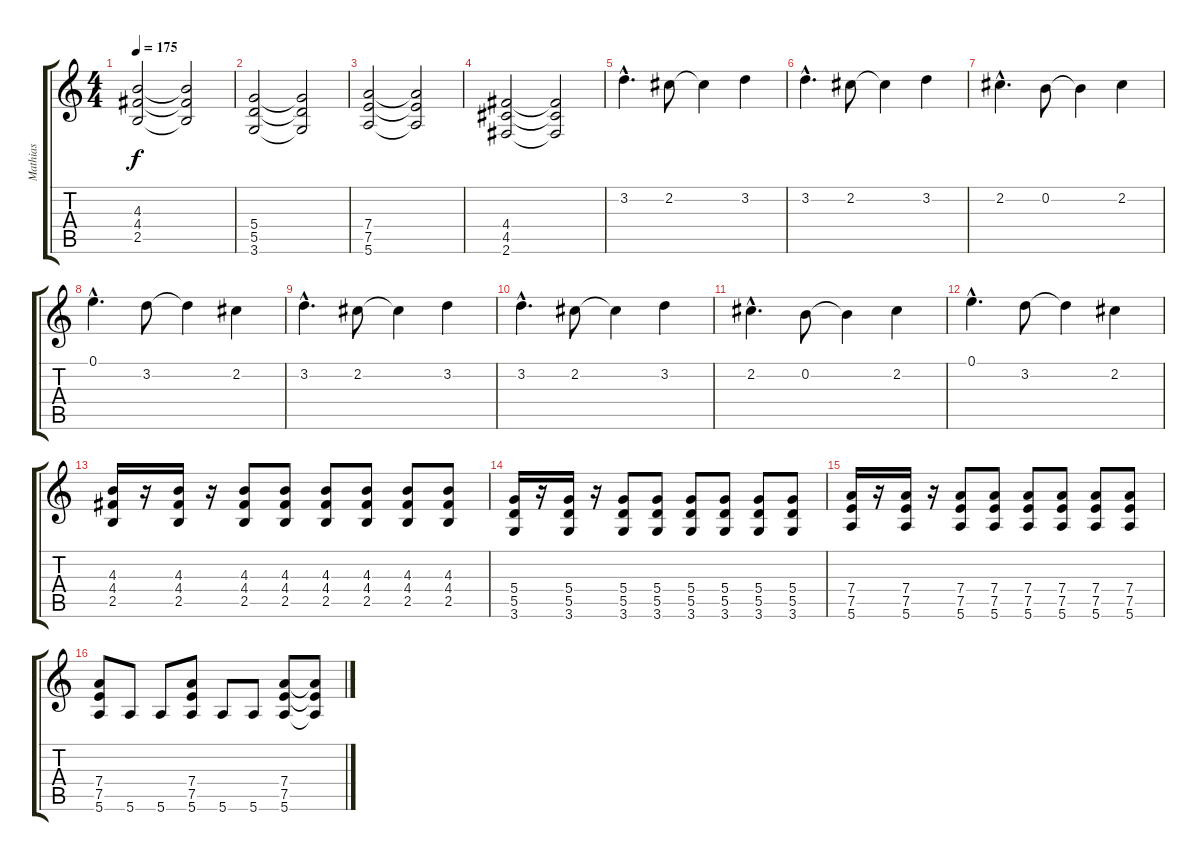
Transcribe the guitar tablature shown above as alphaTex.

\track ("Mathias" "Mathias") {instrument distortionguitar}
\staff {score tabs}
\tuning (E4 B3 G3 D3 A2 E2) {hide}
\ts (4 4)
\tempo 175
\clef g2
\ks c
(4.3 4.4 2.5).2{dy f} (4.3{t} 4.4{t} 2.5{t}).2 |
(5.4 5.5 3.6).2 (5.4{t} 5.5{t} 3.6{t}).2 |
(7.4 7.5 5.6).2 (7.4{t} 7.5{t} 5.6{t}).2 |
(4.4 4.5 2.6).2 (4.4{t} 4.5{t} 2.6{t}).2 |
3.2{hac}.4{d} 2.2.8 2.2{t}.4 3.2.4 |
3.2{hac}.4{d} 2.2.8 2.2{t}.4 3.2.4 |
2.2{hac}.4{d} 0.2.8 0.2{t}.4 2.2.4 |
0.1{hac}.4{d} 3.2.8 3.2{t}.4 2.2.4 |
3.2{hac}.4{d} 2.2.8 2.2{t}.4 3.2.4 |
3.2{hac}.4{d} 2.2.8 2.2{t}.4 3.2.4 |
2.2{hac}.4{d} 0.2.8 0.2{t}.4 2.2.4 |
0.1{hac}.4{d} 3.2.8 3.2{t}.4 2.2.4 |
(4.3 4.4 2.5).16 r.16 (4.3 4.4 2.5).16 r.16 (4.3 4.4 2.5).8 (4.3 4.4 2.5).8 (4.3 4.4 2.5).8 (4.3 4.4 2.5).8 (4.3 4.4 2.5).8 (4.3 4.4 2.5).8 |
(5.4 5.5 3.6).16 r.16 (5.4 5.5 3.6).16 r.16 (5.4 5.5 3.6).8 (5.4 5.5 3.6).8 (5.4 5.5 3.6).8 (5.4 5.5 3.6).8 (5.4 5.5 3.6).8 (5.4 5.5 3.6).8 |
(7.4 7.5 5.6).16 r.16 (7.4 7.5 5.6).16 r.16 (7.4 7.5 5.6).8 (7.4 7.5 5.6).8 (7.4 7.5 5.6).8 (7.4 7.5 5.6).8 (7.4 7.5 5.6).8 (7.4 7.5 5.6).8 |
(7.4 7.5 5.6).8 5.6.8 5.6.8 (7.4 7.5 5.6).8 5.6.8 5.6.8 (7.4 7.5 5.6).8 (7.4{t} 7.5{t} 5.6{t}).8
